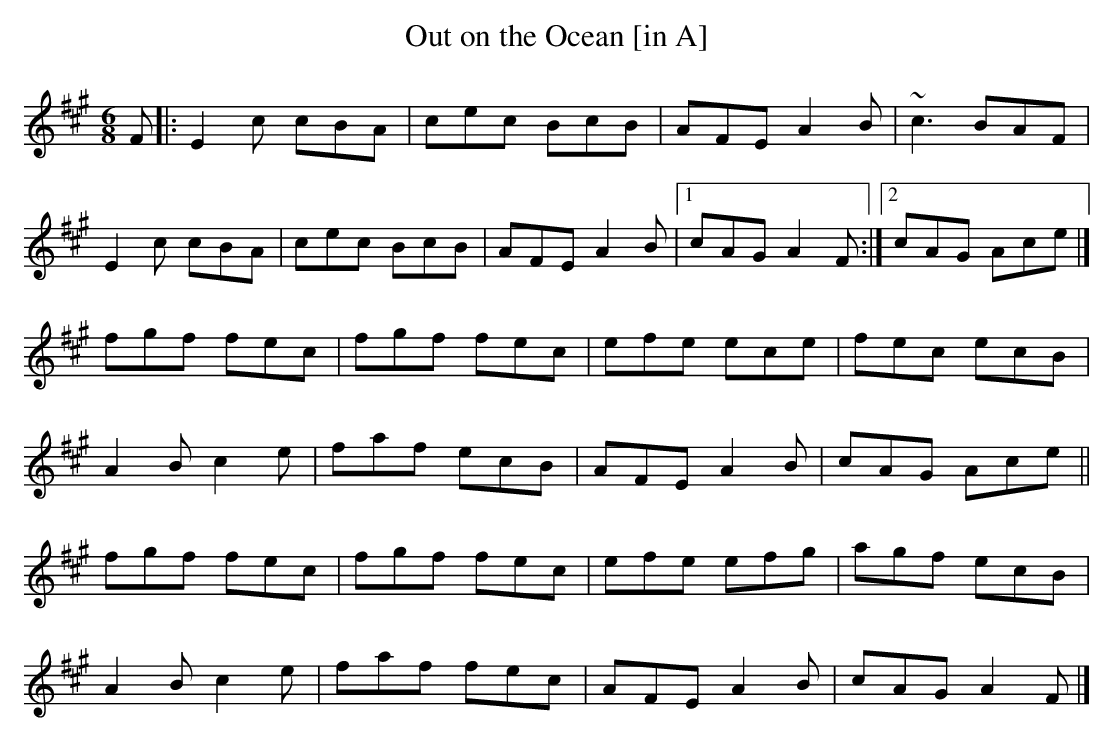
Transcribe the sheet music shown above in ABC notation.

X:1
T:Out on the Ocean [in A]
M:6/8
L:1/8
K:A
F[|:E2c cBA|cec BcB|AFE A2B|~c3 BAF|!
E2c cBA|cec BcB|AFE A2B|1cAG A2F:|2cAG Ace|]!
fgf fec|fgf fec|efe ece|fec ecB|!
A2B c2e|faf ecB|AFE A2B|cAG Ace||!
fgf fec|fgf fec|efe efg|agf ecB|!
A2B c2e|faf fec|AFE A2B|cAG A2F|]!
